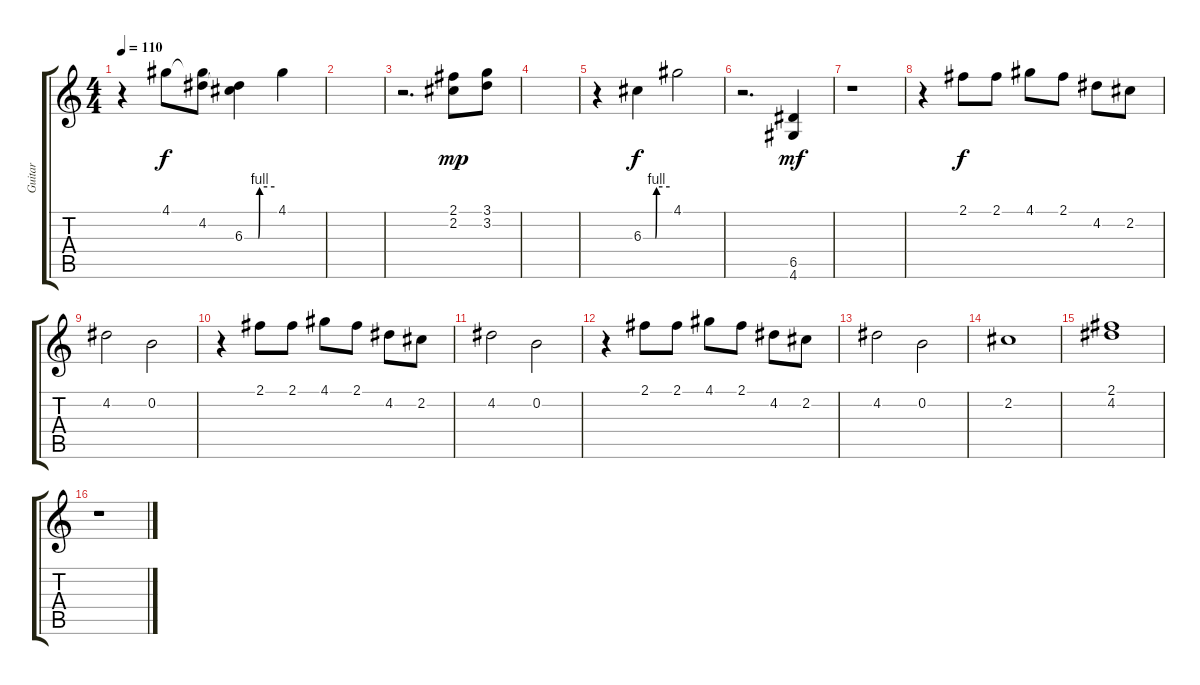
\track ("Guitar" "Guitar") {instrument overdrivenguitar}
\staff {score tabs}
\tuning (E4 B3 G3 D3 A2 E2) {hide}
\ts (4 4)
\tempo 110
\clef g2
\ks c
r.4{dy f} 4.1.8 (4.1{t} 4.2).8 (4.2{t} 6.3{be (custom 0 0 28 0 30 4 60 4)}).4 4.1.4 |
|
r.2{d} (2.1 2.2).8{dy mp} (3.1 3.2).8 |
|
r.4 6.3{be (custom 0 0 28 0 30 4 60 4)}.4{dy f} 4.1.2 |
r.2{d} (6.5 4.6).4{dy mf} |
r.1 |
r.4 2.1.8{dy f} 2.1.8 4.1.8 2.1.8 4.2.8 2.2.8 |
4.2.2 0.2.2 |
r.4 2.1.8 2.1.8 4.1.8 2.1.8 4.2.8 2.2.8 |
4.2.2 0.2.2 |
r.4 2.1.8 2.1.8 4.1.8 2.1.8 4.2.8 2.2.8 |
4.2.2 0.2.2 |
2.2.1 |
(2.1 4.2).1 |
r.1
